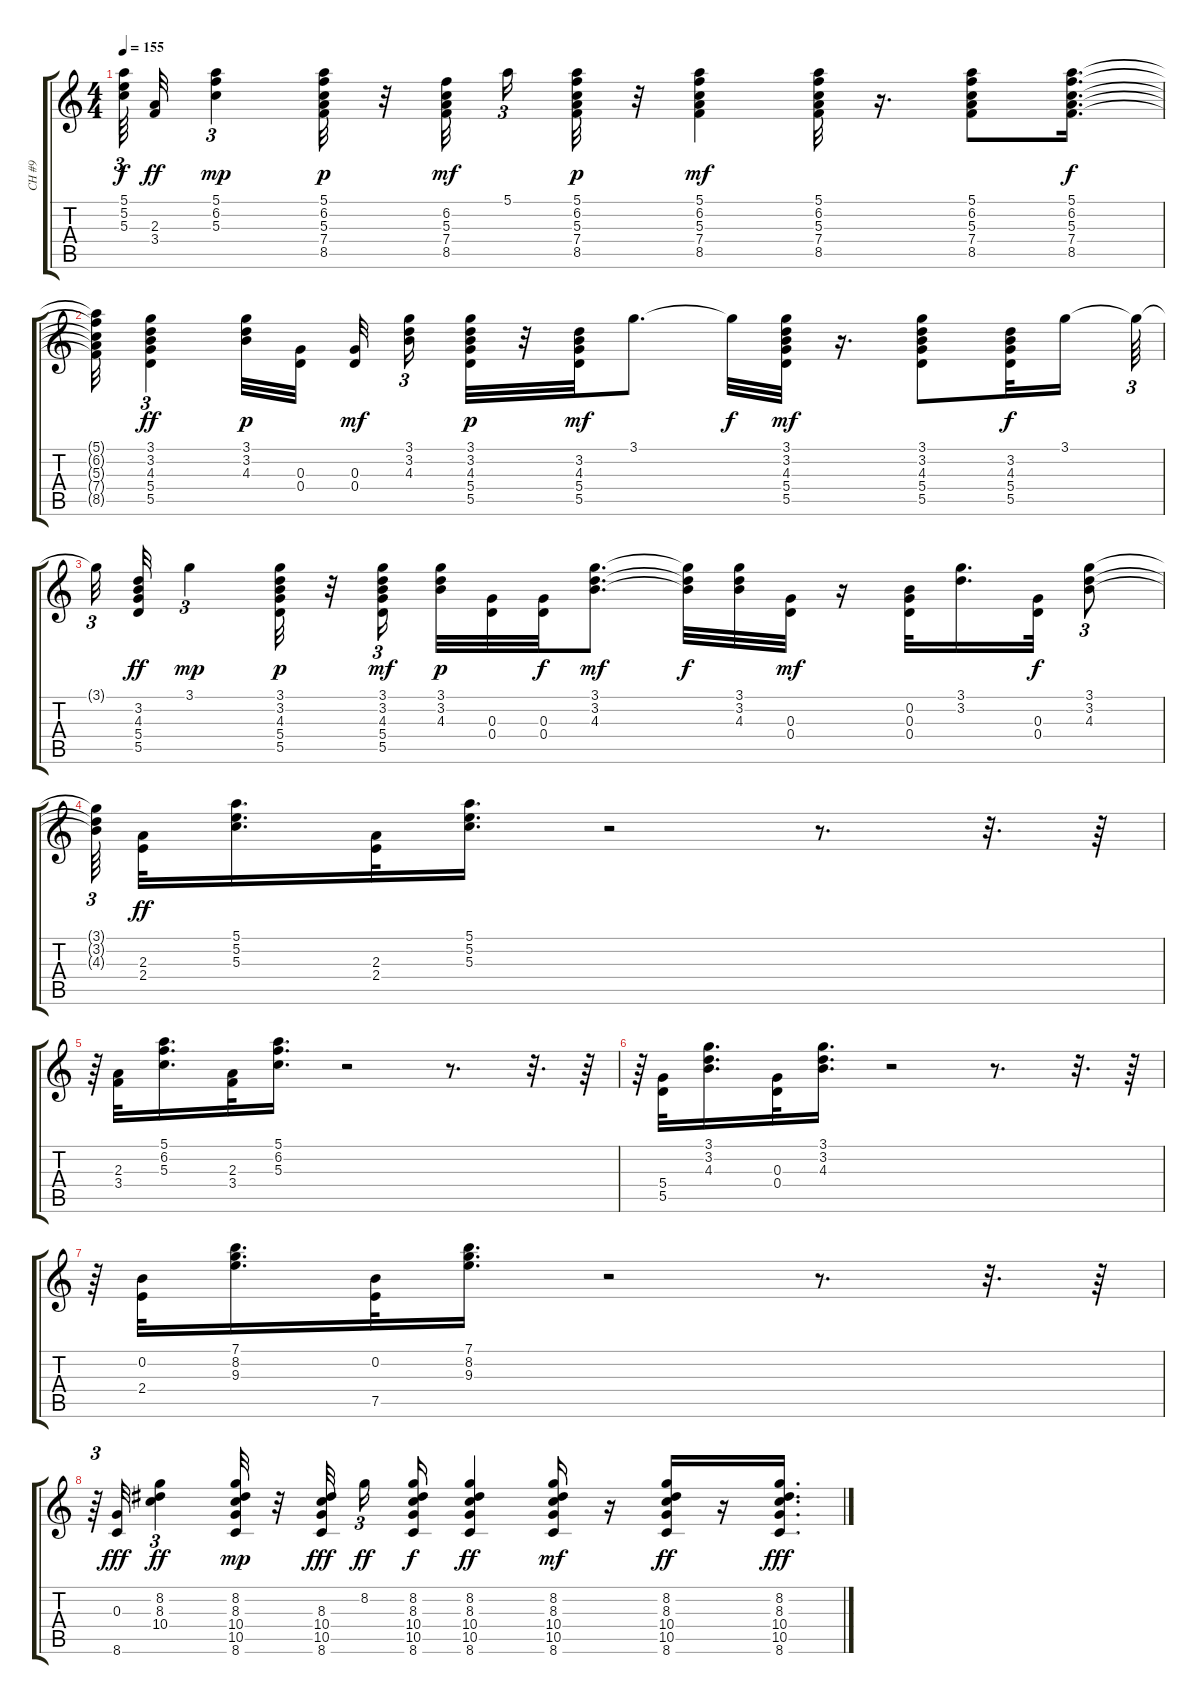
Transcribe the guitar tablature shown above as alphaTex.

\track ("CH #9" "CH #9") {instrument acousticguitarsteel}
\staff {score tabs}
\tuning (E4 B3 G3 D3 A2 E2) {hide}
\ts (4 4)
\tempo 155
\clef g2
\ks c
(5.1{t} 5.2{t} 5.3{t}).64{tu (3 2) dy f} (2.3 3.4).32{dy ff} (5.1 6.2 5.3).4{tu (3 2) dy mp} (5.1 6.2 5.3 7.4 8.5).32{dy p} r.32 (6.2 5.3 7.4 8.5).32{dy mf beam splitsecondary} 5.1.16{tu (3 2)} (5.1 6.2 5.3 7.4 8.5).32{dy p} r.32 (5.1 6.2 5.3 7.4 8.5).4{dy mf} (5.1 6.2 5.3 7.4 8.5).32 r.16{d} (5.1 6.2 5.3 7.4 8.5).8 (5.1 6.2 5.3 7.4 8.5).16{d dy f} |
(5.1{t} 6.2{t} 5.3{t} 7.4{t} 8.5{t}).32 (3.1 3.2 4.3 5.4 5.5).4{tu (3 2) dy ff} (3.1 3.2 4.3).32{dy p} (0.3 0.4).32 (0.3 0.4).32{dy mf beam splitsecondary} (3.1 3.2 4.3).16{tu (3 2)} (3.1 3.2 4.3 5.4 5.5).32{dy p} r.32 (3.2 4.3 5.4 5.5).32{dy mf} 3.1.8{d} 3.1{t}.32{dy f} (3.1 3.2 4.3 5.4 5.5).32{dy mf} r.16{d} (3.1 3.2 4.3 5.4 5.5).8 (3.2 4.3 5.4 5.5).32{dy f} 3.1.16{beam splitsecondary} 3.1{t}.64{tu (3 2)} |
3.1{t}.32{tu (3 2)} (3.2 4.3 5.4 5.5).32{dy ff} 3.1.4{tu (3 2) dy mp} (3.1 3.2 4.3 5.4 5.5).32{dy p} r.32 (3.1 3.2 4.3 5.4 5.5).16{tu (3 2) dy mf beam splitsecondary} (3.1 3.2 4.3).32{dy p} (0.3 0.4).32 (0.3 0.4).32{dy f} (3.1 3.2 4.3).8{d dy mf} (3.1{t} 3.2{t} 4.3{t}).32{dy f} (3.1 3.2 4.3).32 (0.3 0.4).32{dy mf} r.16 (0.2 0.3 0.4).32 (3.1 3.2).16{d} (0.3 0.4).32{dy f} (3.1 3.2 4.3).8{tu (3 2)} |
(3.1{t} 3.2{t} 4.3{t}).64{tu (3 2) beam splitsecondary} (2.3 2.4).32{dy ff} (5.1 5.2 5.3).16{d} (2.3 2.4).32 (5.1 5.2 5.3).16{d} r.2 r.8{d} r.32{d} r.64 |
r.64{tu (3 2)} (2.3 3.4).32 (5.1 6.2 5.3).16{d} (2.3 3.4).32 (5.1 6.2 5.3).16{d} r.2 r.8{d} r.32{d} r.64 |
r.64{tu (3 2)} (5.4 5.5).32 (3.1 3.2 4.3).16{d} (0.3 0.4).32 (3.1 3.2 4.3).16{d} r.2 r.8{d} r.32{d} r.64 |
r.64{tu (3 2)} (0.2 2.4).32 (7.1 8.2 9.3).16{d} (0.2 7.5).32 (7.1 8.2 9.3).16{d} r.2 r.8{d} r.32{d} r.64 |
r.64{tu (3 2)} (0.3 8.6).32{dy fff} (8.2 8.3 10.4).4{tu (3 2) dy ff} (8.2 8.3 10.4 10.5 8.6).32{dy mp} r.32 (8.3 10.4 10.5 8.6).32{dy fff beam splitsecondary} 8.2.16{tu (3 2) dy ff} (8.2 8.3 10.4 10.5 8.6).16{dy f} (8.2 8.3 10.4 10.5 8.6).4{dy ff} (8.2 8.3 10.4 10.5 8.6).16{dy mf} r.16 (8.2 8.3 10.4 10.5 8.6).16{dy ff} r.16 (8.2 8.3 10.4 10.5 8.6).16{d dy fff}
